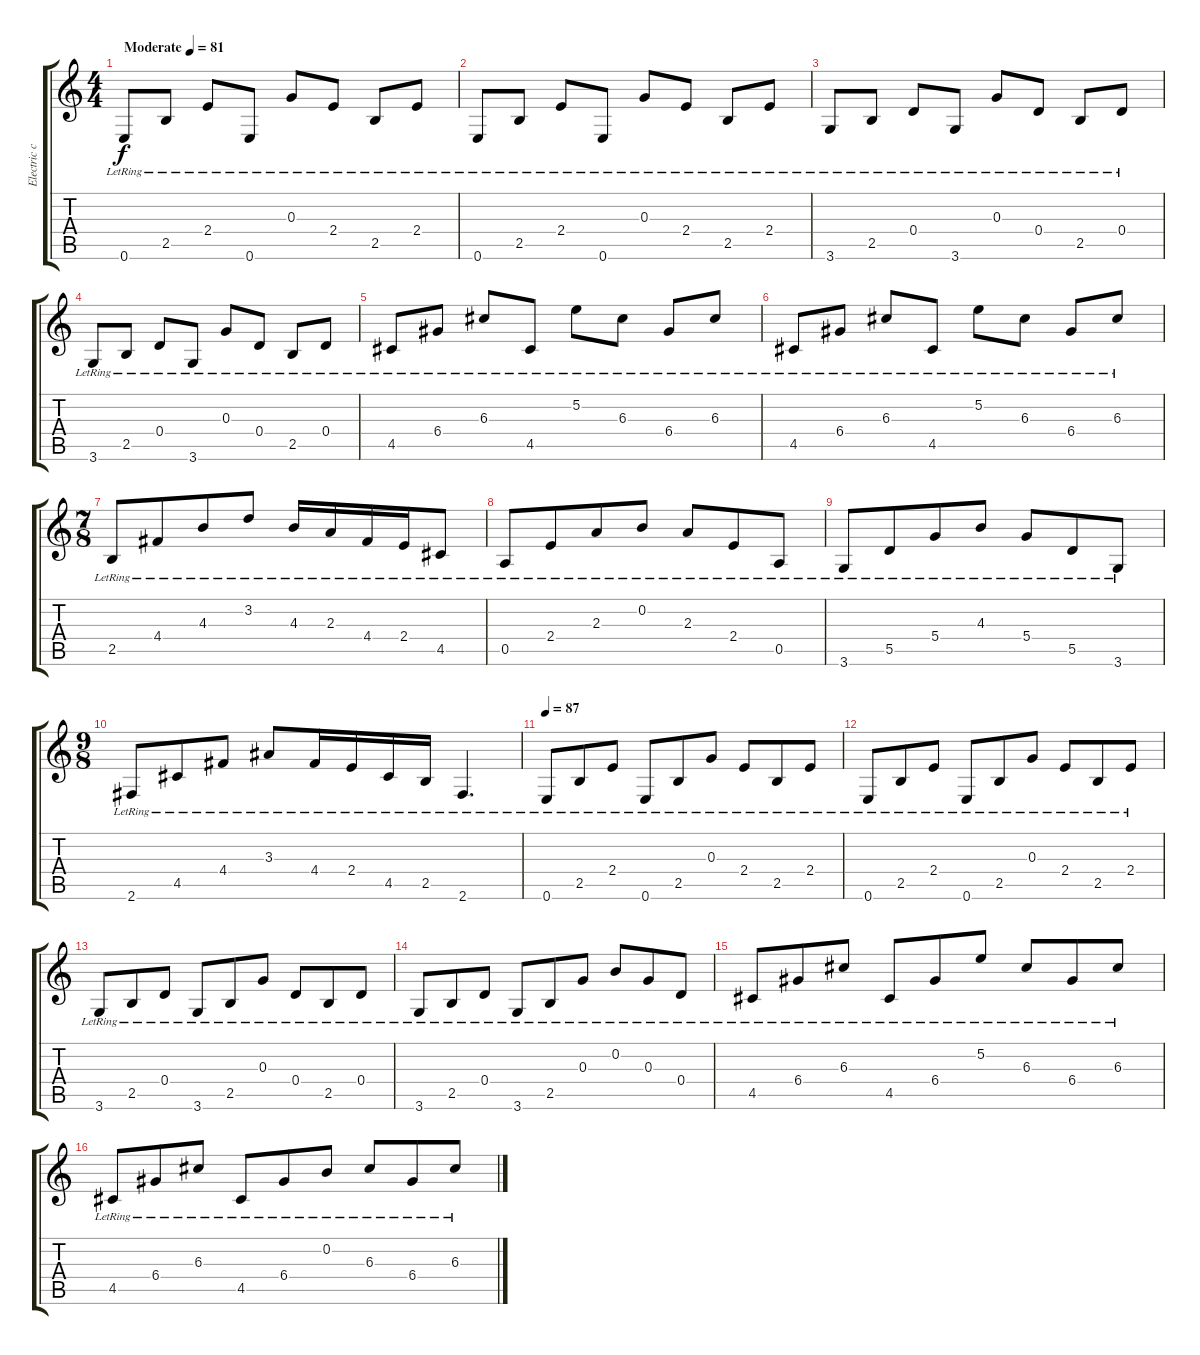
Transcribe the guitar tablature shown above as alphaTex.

\track ("Electric clean" "Electric c") {instrument electricguitarclean}
\staff {score tabs}
\tuning (E4 B3 G3 D3 A2 E2) {hide}
\ts (4 4)
\tempo (81 "Moderate")
\clef g2
\ks c
0.6{lr}.8{dy f instrument electricguitarclean} 2.5{lr}.8 2.4{lr}.8 0.6{lr}.8 0.3{lr}.8 2.4{lr}.8 2.5{lr}.8 2.4{lr}.8 |
0.6{lr}.8 2.5{lr}.8 2.4{lr}.8 0.6{lr}.8 0.3{lr}.8 2.4{lr}.8 2.5{lr}.8 2.4{lr}.8 |
3.6{lr}.8 2.5{lr}.8 0.4{lr}.8 3.6{lr}.8 0.3{lr}.8 0.4{lr}.8 2.5{lr}.8 0.4{lr}.8 |
3.6{lr}.8 2.5{lr}.8 0.4{lr}.8 3.6{lr}.8 0.3{lr}.8 0.4{lr}.8 2.5{lr}.8 0.4{lr}.8 |
4.5{lr}.8 6.4{lr}.8 6.3{lr}.8 4.5{lr}.8 5.2{lr}.8 6.3{lr}.8 6.4{lr}.8 6.3{lr}.8 |
4.5{lr}.8 6.4{lr}.8 6.3{lr}.8 4.5{lr}.8 5.2{lr}.8 6.3{lr}.8 6.4{lr}.8 6.3{lr}.8 |
\ts (7 8)
2.5{lr}.8 4.4{lr}.8 4.3{lr}.8 3.2{lr}.8 4.3{lr}.16 2.3{lr}.16 4.4{lr}.16 2.4{lr}.16 4.5{lr}.8 |
0.5{lr}.8 2.4{lr}.8 2.3{lr}.8 0.2{lr}.8 2.3{lr}.8 2.4{lr}.8 0.5{lr}.8 |
3.6{lr}.8 5.5{lr}.8 5.4{lr}.8 4.3{lr}.8 5.4{lr}.8 5.5{lr}.8 3.6{lr}.8 |
\ts (9 8)
2.6{lr}.8 4.5{lr}.8 4.4{lr}.8 3.3{lr}.8 4.4{lr}.16 2.4{lr}.16 4.5{lr}.16 2.5{lr}.16 2.6{lr}.4{d} |
\tempo 87
0.6{lr}.8 2.5{lr}.8 2.4{lr}.8 0.6{lr}.8 2.5{lr}.8 0.3{lr}.8 2.4{lr}.8 2.5{lr}.8 2.4{lr}.8 |
0.6{lr}.8 2.5{lr}.8 2.4{lr}.8 0.6{lr}.8 2.5{lr}.8 0.3{lr}.8 2.4{lr}.8 2.5{lr}.8 2.4{lr}.8 |
3.6{lr}.8 2.5{lr}.8 0.4{lr}.8 3.6{lr}.8 2.5{lr}.8 0.3{lr}.8 0.4{lr}.8 2.5{lr}.8 0.4{lr}.8 |
3.6{lr}.8 2.5{lr}.8 0.4{lr}.8 3.6{lr}.8 2.5{lr}.8 0.3{lr}.8 0.2{lr}.8 0.3{lr}.8 0.4{lr}.8 |
4.5{lr}.8 6.4{lr}.8 6.3{lr}.8 4.5{lr}.8 6.4{lr}.8 5.2{lr}.8 6.3{lr}.8 6.4{lr}.8 6.3{lr}.8 |
4.5{lr}.8 6.4{lr}.8 6.3{lr}.8 4.5{lr}.8 6.4{lr}.8 0.2{lr}.8 6.3{lr}.8 6.4{lr}.8 6.3{lr}.8
